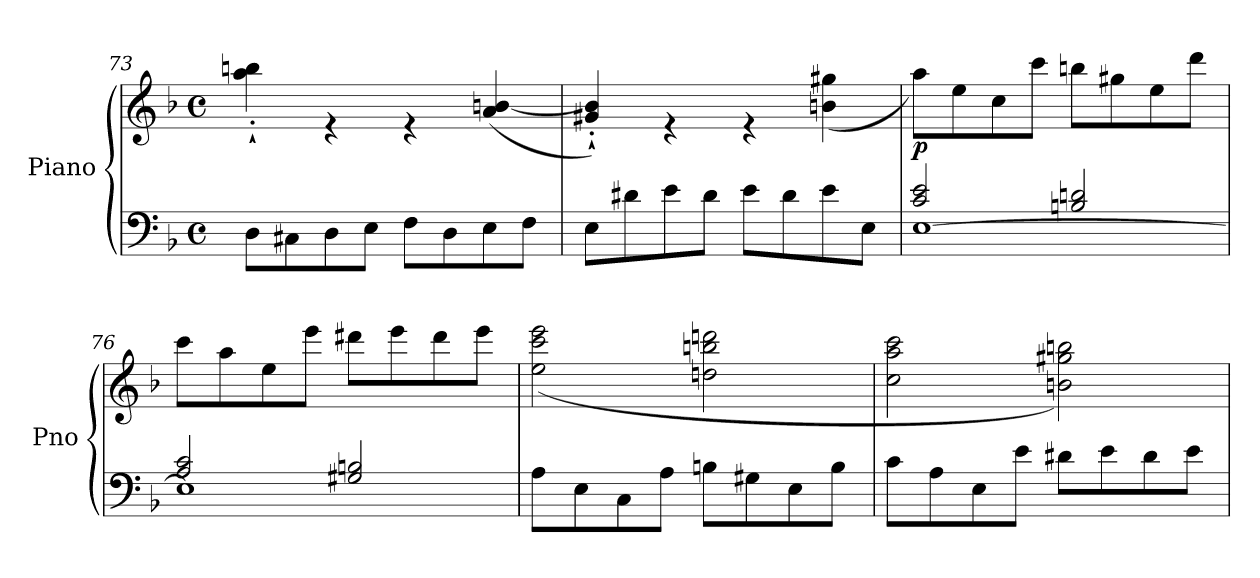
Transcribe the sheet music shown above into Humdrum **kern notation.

**kern	**kern	**dynam
*part1	*part1	*part1
*staff2	*staff1	*staff1/2
*I"Piano	*	*
*I'Pno	*	*
*clefF4	*clefG2	*
*k[b-]	*k[b-]	*
*M4/4	*M4/4	*
*met(c)	*met(c)	*
=73	=73	=73
*^	*^	*
1ryy	8D\L	1ryy	4aa\'` 4bbn\'`	.
.	8C#X\	.	.	.
.	8D\	.	4r	.
.	8E\J	.	.	.
.	8F\L	.	4r	.
.	8D\	.	.	.
.	8E\	.	(>4a/ [4bn/	.
.	8F\J	.	.	.
!!LO:PB:g=z	!!
=74	=74	=74	=74	=74
1ryy	8E\L	1ryy	4g#X/'` 4b/]'`)	.
.	8d#X\	.	.	.
.	8e\	.	4r	.
.	8d#\J	.	.	.
.	8e\L	.	4r	.
.	8d#\	.	.	.
.	8e\	.	(>4bn\ 4gg#X\	.
.	8E\J	.	.	.
=75	=75	=75	=75	=75
*	*^	*	*	*
!	!	!	!	!	!LO:DY:b
1ryy	2c/ 2e/	[1E	1ryy	8aa\L)	p
.	.	.	.	8ee\	.
.	.	.	.	8cc\	.
.	.	.	.	8ccc\J	.
.	2Bn/ 2dn/	.	.	8bbn\L	.
.	.	.	.	8gg#X\	.
.	.	.	.	8ee\	.
.	.	.	.	8ddd\J	.
=76	=76	=76	=76	=76	=76
1ryy	2A/ 2c/	1E]	1ryy	8ccc\L	.
.	.	.	.	8aa\	.
.	.	.	.	8ee\	.
.	.	.	.	8eee\J	.
.	2G#X/ 2Bn/	.	.	8ddd#X\L	.
.	.	.	.	8eee\	.
.	.	.	.	8ddd#\	.
.	.	.	.	8eee\J	.
*	*v	*v	*	*	*
=77	=77	=77	=77	=77
1ryy	8A\L	1ryy	(>2ee\ 2ccc\ 2eee\	.
.	8E\	.	.	.
.	8C\	.	.	.
.	8A\J	.	.	.
.	8Bn\L	.	2ddn\ 2bbn\ 2dddn\	.
.	8G#X\	.	.	.
.	8E\	.	.	.
.	8B\J	.	.	.
!!LO:LB:g=z	!!
=78	=78	=78	=78	=78
1ryy	8c\L	1ryy	2cc\ 2aa\ 2ccc\	.
.	8A\	.	.	.
.	8E\	.	.	.
.	8e\J	.	.	.
.	8d#X\L	.	2bn\ 2gg#X\ 2bbn\)	.
.	8e\	.	.	.
.	8d#\	.	.	.
.	8e\J	.	.	.
*v	*v	*	*	*
*	*v	*v	*
=	=	=
*-	*-	*-
